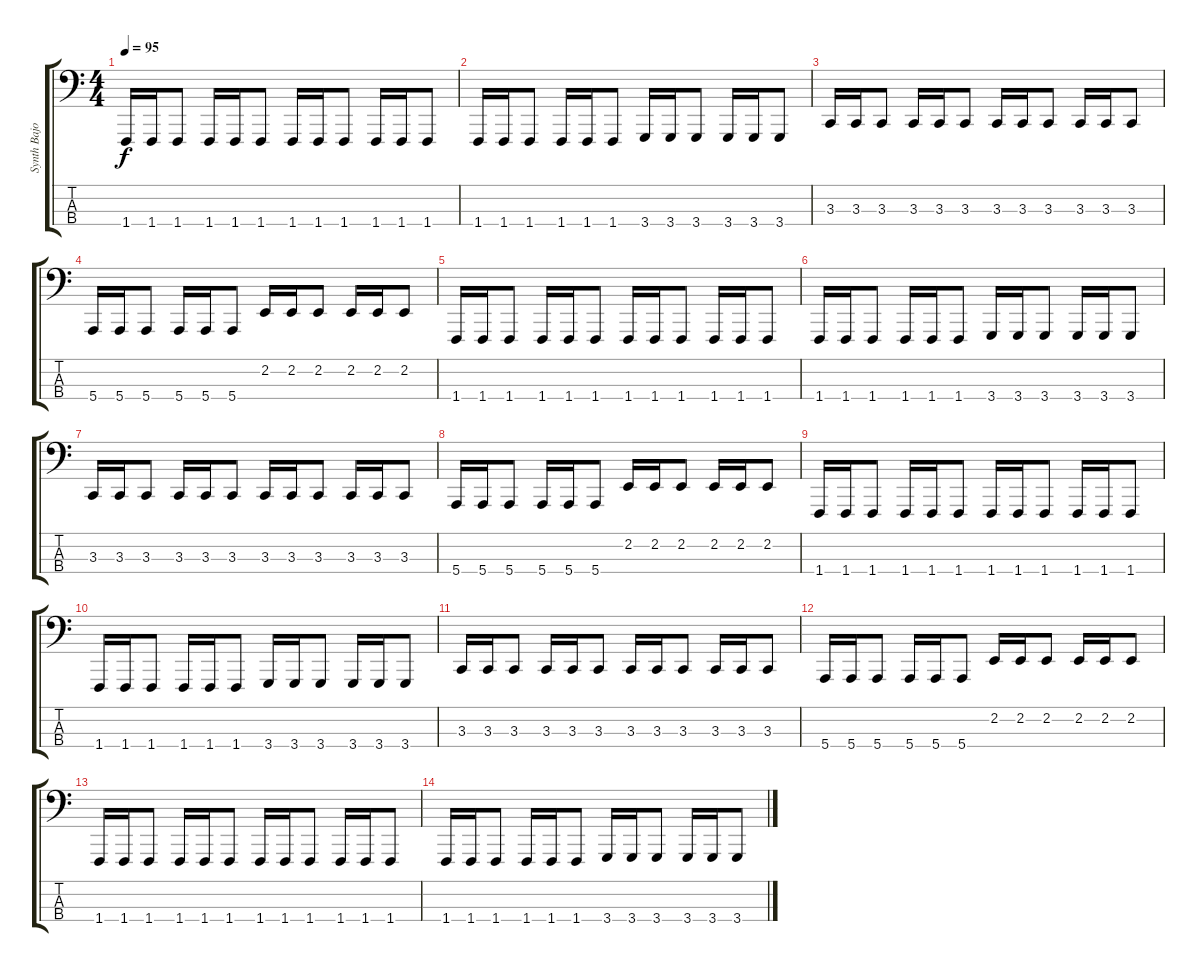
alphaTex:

\track ("Synth Bajo" "Synth Bajo") {instrument lead2sawtooth}
\staff {score tabs}
\tuning (G2 D2 A1 E1) {hide}
\ts (4 4)
\tempo 95
\clef f4
\ks c
1.4.16{dy f} 1.4.16 1.4.8 1.4.16 1.4.16 1.4.8 1.4.16 1.4.16 1.4.8 1.4.16 1.4.16 1.4.8 |
1.4.16 1.4.16 1.4.8 1.4.16 1.4.16 1.4.8 3.4.16 3.4.16 3.4.8 3.4.16 3.4.16 3.4.8 |
3.3.16 3.3.16 3.3.8 3.3.16 3.3.16 3.3.8 3.3.16 3.3.16 3.3.8 3.3.16 3.3.16 3.3.8 |
5.4.16 5.4.16 5.4.8 5.4.16 5.4.16 5.4.8 2.2.16 2.2.16 2.2.8 2.2.16 2.2.16 2.2.8 |
1.4.16 1.4.16 1.4.8 1.4.16 1.4.16 1.4.8 1.4.16 1.4.16 1.4.8 1.4.16 1.4.16 1.4.8 |
1.4.16 1.4.16 1.4.8 1.4.16 1.4.16 1.4.8 3.4.16 3.4.16 3.4.8 3.4.16 3.4.16 3.4.8 |
3.3.16 3.3.16 3.3.8 3.3.16 3.3.16 3.3.8 3.3.16 3.3.16 3.3.8 3.3.16 3.3.16 3.3.8 |
5.4.16 5.4.16 5.4.8 5.4.16 5.4.16 5.4.8 2.2.16 2.2.16 2.2.8 2.2.16 2.2.16 2.2.8 |
1.4.16 1.4.16 1.4.8 1.4.16 1.4.16 1.4.8 1.4.16 1.4.16 1.4.8 1.4.16 1.4.16 1.4.8 |
1.4.16 1.4.16 1.4.8 1.4.16 1.4.16 1.4.8 3.4.16 3.4.16 3.4.8 3.4.16 3.4.16 3.4.8 |
3.3.16 3.3.16 3.3.8 3.3.16 3.3.16 3.3.8 3.3.16 3.3.16 3.3.8 3.3.16 3.3.16 3.3.8 |
5.4.16 5.4.16 5.4.8 5.4.16 5.4.16 5.4.8 2.2.16 2.2.16 2.2.8 2.2.16 2.2.16 2.2.8 |
1.4.16 1.4.16 1.4.8 1.4.16 1.4.16 1.4.8 1.4.16 1.4.16 1.4.8 1.4.16 1.4.16 1.4.8 |
1.4.16 1.4.16 1.4.8 1.4.16 1.4.16 1.4.8 3.4.16 3.4.16 3.4.8 3.4.16 3.4.16 3.4.8
